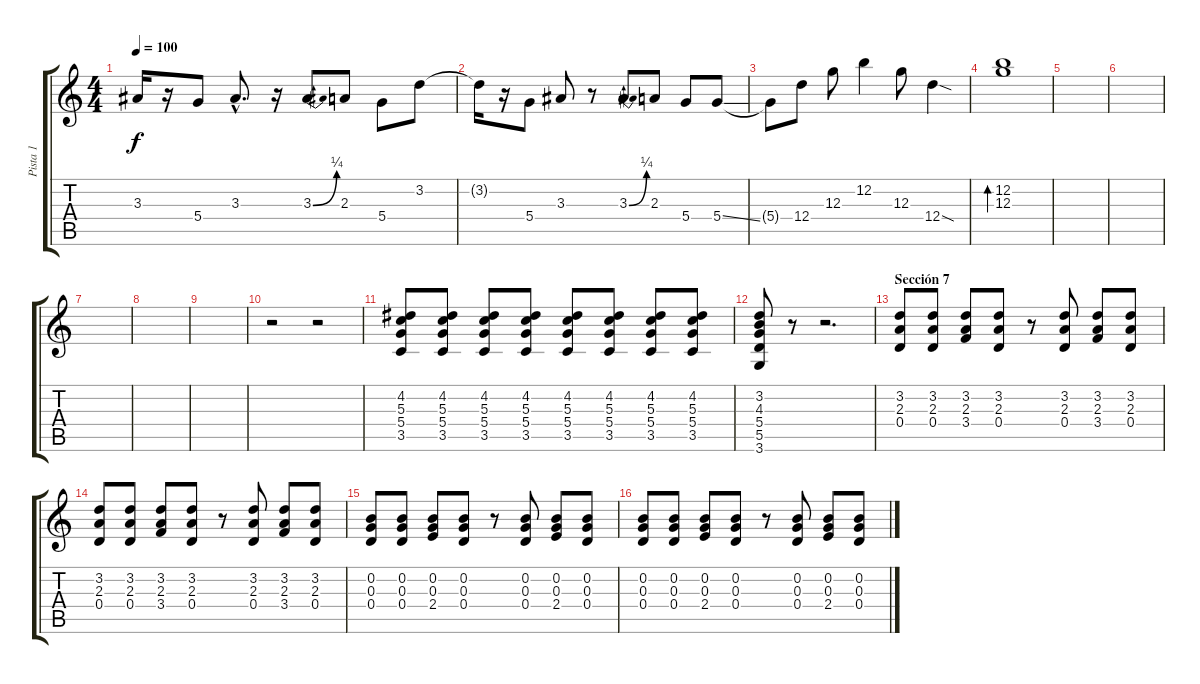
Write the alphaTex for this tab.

\track ("Pista 1" "Pista 1") {instrument overdrivenguitar}
\staff {score tabs}
\tuning (E4 B3 G3 D3 A2 E2) {hide}
\ts (4 4)
\tempo 100
\clef g2
\ks c
3.3{t}.16{dy f} r.16 5.4.8 3.3{hac}.8{d} r.16 3.3{be (bend 0 0 60 1)}.8 2.3.8 5.4.8 3.2.8 |
3.2{t}.16 r.16 5.4.8 3.3.8 r.8 3.3{be (bend 0 0 60 1)}.8 2.3.8 5.4.8 5.4{ss}.8 |
5.4{t}.8 12.4.8 12.3.8 12.2.4 12.3.8 12.4{sod}.4 |
(12.2 12.3).1{bd 240 volume 0} |
|
|
|
|
|
r.2 r.2{volume 10} |
(4.2 5.3 5.4 3.5).8 (4.2 5.3 5.4 3.5).8 (4.2 5.3 5.4 3.5).8 (4.2 5.3 5.4 3.5).8 (4.2 5.3 5.4 3.5).8 (4.2 5.3 5.4 3.5).8 (4.2 5.3 5.4 3.5).8 (4.2 5.3 5.4 3.5).8 |
(3.2 4.3 5.4 5.5 3.6).8 r.8 r.2{d} |
\section ("" "Sección 7")
(3.2 2.3 0.4).8 (3.2 2.3 0.4).8 (3.2 2.3 3.4).8 (3.2 2.3 0.4).8 r.8 (3.2 2.3 0.4).8 (3.2 2.3 3.4).8 (3.2 2.3 0.4).8 |
(3.2 2.3 0.4).8 (3.2 2.3 0.4).8 (3.2 2.3 3.4).8 (3.2 2.3 0.4).8 r.8 (3.2 2.3 0.4).8 (3.2 2.3 3.4).8 (3.2 2.3 0.4).8 |
(0.2 0.3 0.4).8 (0.2 0.3 0.4).8 (0.2 0.3 2.4).8 (0.2 0.3 0.4).8 r.8 (0.2 0.3 0.4).8 (0.2 0.3 2.4).8 (0.2 0.3 0.4).8 |
(0.2 0.3 0.4).8 (0.2 0.3 0.4).8 (0.2 0.3 2.4).8 (0.2 0.3 0.4).8 r.8 (0.2 0.3 0.4).8 (0.2 0.3 2.4).8 (0.2 0.3 0.4).8
